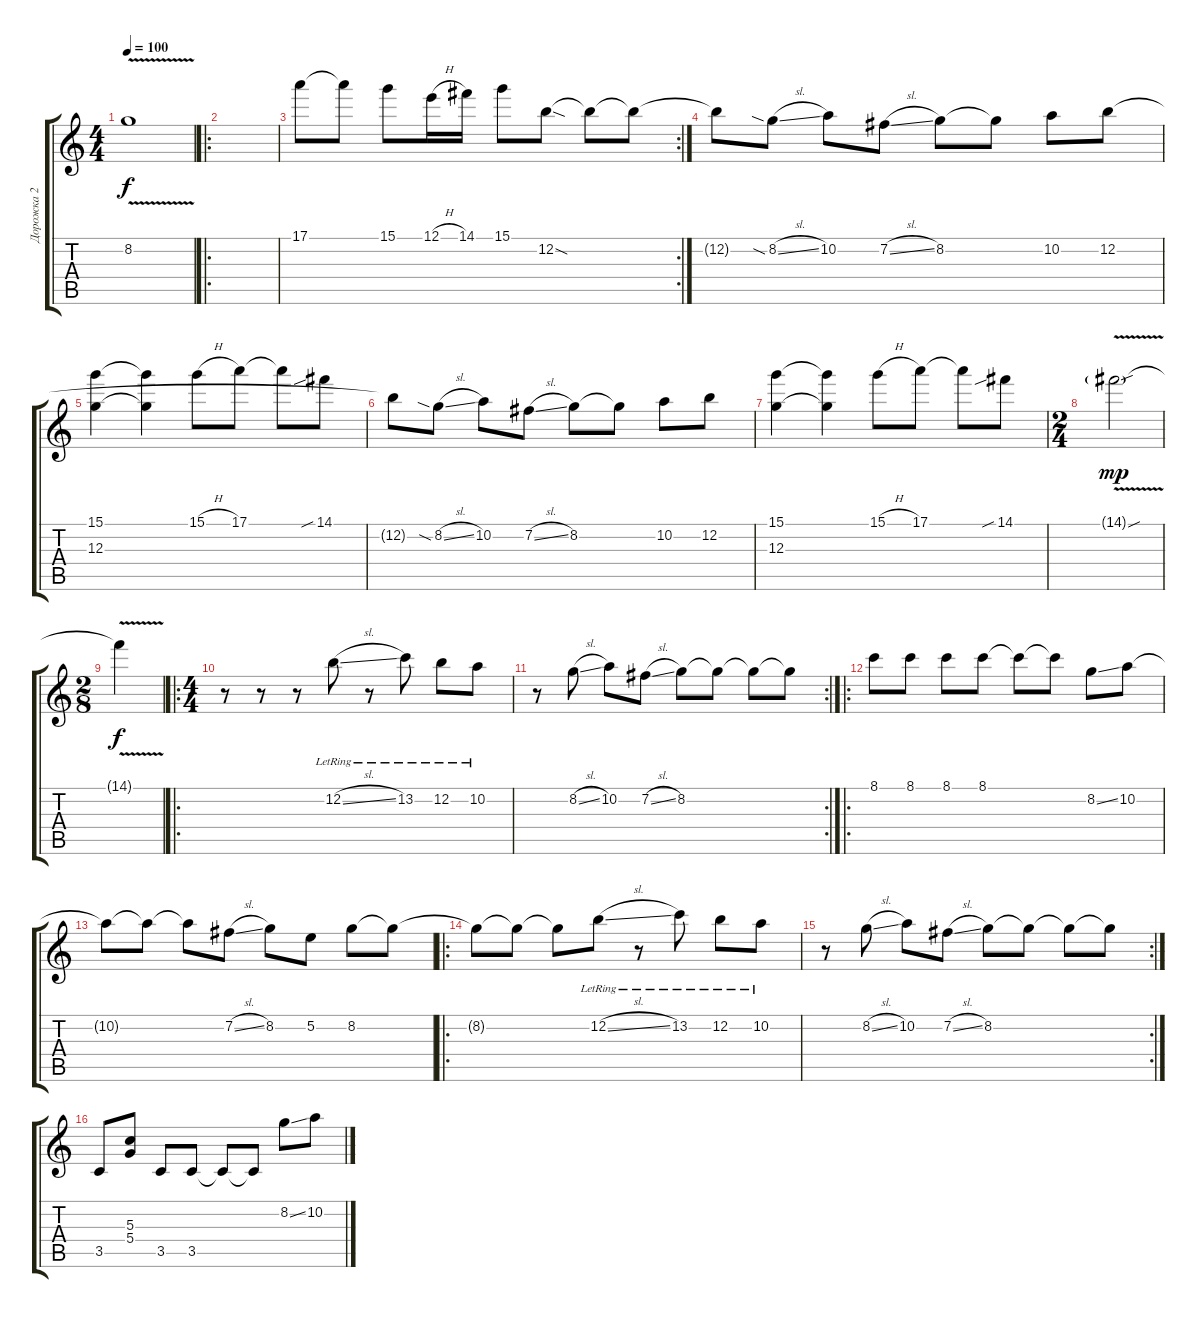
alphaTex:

\track ("Дорожка 2" "Дорожка 2") {instrument electricguitarjazz}
\staff {score tabs}
\tuning (E4 B3 G3 D3 A2 E2) {hide}
\ts (4 4)
\tempo 100
\clef g2
\ks c
8.2{v t}.1{dy f} |
\ro
|
\rc 2
17.1.8 17.1{t}.8 15.1.8 12.1{h}.16 14.1.16 15.1.8 12.2{sod}.8 12.2{t}.8 12.2{t}.8 |
12.2{t}.8 8.2{sia sl}.8 10.2.8 7.2{sl}.8 8.2.8 8.2{t}.8 10.2.8 12.2.8 |
(15.1 12.3).4 (15.1{t} 12.3{t}).4 15.1{h}.8 17.1.8 17.1{t}.8 14.1{sib}.8 |
12.2{t}.8 8.2{sia sl}.8 10.2.8 7.2{sl}.8 8.2.8 8.2{t}.8 10.2.8 12.2.8 |
(15.1 12.3).4 (15.1{t} 12.3{t}).4 15.1{h}.8 17.1.8 17.1{t}.8 14.1{sib}.8 |
\ts (2 4)
14.1{v sou g}.2{dy mp} |
\ts (2 8)
14.1{t}.4{dy f} |
\ro
\ts (4 4)
r.8 r.8 r.8 12.2{sl lr}.8 r.8 13.2{lr}.8 12.2{lr}.8 10.2{lr}.8 |
\rc 2
r.8 8.2{sl}.8 10.2.8 7.2{sl}.8 8.2.8 8.2{t}.8 8.2{t}.8 8.2{t}.8 |
\ro
8.1.8 8.1.8 8.1.8 8.1.8 8.1{t}.8 8.1{t}.8 8.2{ss}.8 10.2.8 |
10.2{t}.8 10.2{t}.8 10.2{t}.8 7.2{sl}.8 8.2.8 5.2.8 8.2.8 8.2{t}.8 |
\ro
8.2{t}.8 8.2{t}.8 8.2{t}.8 12.2{sl lr}.8 r.8 13.2{lr}.8 12.2{lr}.8 10.2{lr}.8 |
\rc 2
r.8 8.2{sl}.8 10.2.8 7.2{sl}.8 8.2.8 8.2{t}.8 8.2{t}.8 8.2{t}.8 |
3.5.8 (5.3 5.4).8 3.5.8 3.5.8 3.5{t}.8 3.5{t}.8 8.2{ss}.8 10.2.8
